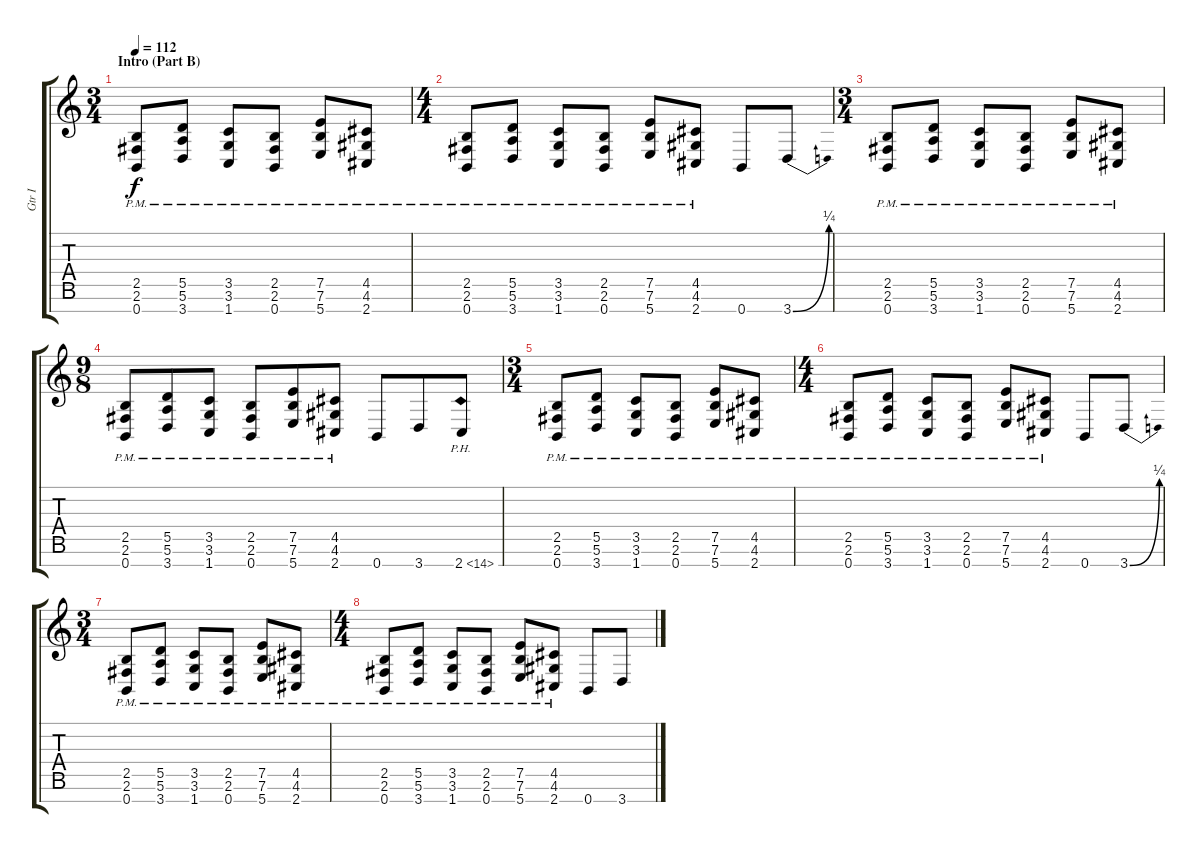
\track ("Gtr I" "Gtr I") {instrument overdrivenguitar}
\staff {score tabs}
\tuning (E4 B3 G3 D3 A2 E2 B1) {hide}
\ts (3 4)
\section ("" "Intro (Part B)")
\tempo 112
\clef g2
\ks c
(2.5{pm} 2.6{pm} 0.7).8{dy f} (5.5{pm} 5.6{pm} 3.7).8 (3.5{pm} 3.6{pm} 1.7).8 (2.5{pm} 2.6{pm} 0.7).8 (7.5{pm} 7.6{pm} 5.7).8 (4.5{pm} 4.6{pm} 2.7).8 |
\ts (4 4)
(2.5{pm} 2.6{pm} 0.7).8 (5.5{pm} 5.6{pm} 3.7).8 (3.5{pm} 3.6{pm} 1.7).8 (2.5{pm} 2.6{pm} 0.7).8 (7.5{pm} 7.6{pm} 5.7).8 (4.5{pm} 4.6{pm} 2.7).8 0.7.8 3.7{be (bend 0 0 60 1)}.8 |
\ts (3 4)
(2.5{pm} 2.6{pm} 0.7).8 (5.5{pm} 5.6{pm} 3.7).8 (3.5{pm} 3.6{pm} 1.7).8 (2.5{pm} 2.6{pm} 0.7).8 (7.5{pm} 7.6{pm} 5.7).8 (4.5{pm} 4.6{pm} 2.7).8 |
\ts (9 8)
(2.5{pm} 2.6{pm} 0.7).8 (5.5{pm} 5.6{pm} 3.7).8 (3.5{pm} 3.6{pm} 1.7).8 (2.5{pm} 2.6{pm} 0.7).8 (7.5{pm} 7.6{pm} 5.7).8 (4.5{pm} 4.6{pm} 2.7).8 0.7.8 3.7.8 2.7{ph 12}.8 |
\ts (3 4)
(2.5{pm} 2.6{pm} 0.7).8 (5.5{pm} 5.6{pm} 3.7).8 (3.5{pm} 3.6{pm} 1.7).8 (2.5{pm} 2.6{pm} 0.7).8 (7.5{pm} 7.6{pm} 5.7).8 (4.5{pm} 4.6{pm} 2.7).8 |
\ts (4 4)
(2.5{pm} 2.6{pm} 0.7).8 (5.5{pm} 5.6{pm} 3.7).8 (3.5{pm} 3.6{pm} 1.7).8 (2.5{pm} 2.6{pm} 0.7).8 (7.5{pm} 7.6{pm} 5.7).8 (4.5{pm} 4.6{pm} 2.7).8 0.7.8 3.7{be (bend 0 0 60 1)}.8 |
\ts (3 4)
(2.5{pm} 2.6{pm} 0.7).8 (5.5{pm} 5.6{pm} 3.7).8 (3.5{pm} 3.6{pm} 1.7).8 (2.5{pm} 2.6{pm} 0.7).8 (7.5{pm} 7.6{pm} 5.7).8 (4.5{pm} 4.6{pm} 2.7).8 |
\ts (4 4)
(2.5{pm} 2.6{pm} 0.7).8 (5.5{pm} 5.6{pm} 3.7).8 (3.5{pm} 3.6{pm} 1.7).8 (2.5{pm} 2.6{pm} 0.7).8 (7.5{pm} 7.6{pm} 5.7).8 (4.5{pm} 4.6{pm} 2.7).8 0.7.8 3.7.8
